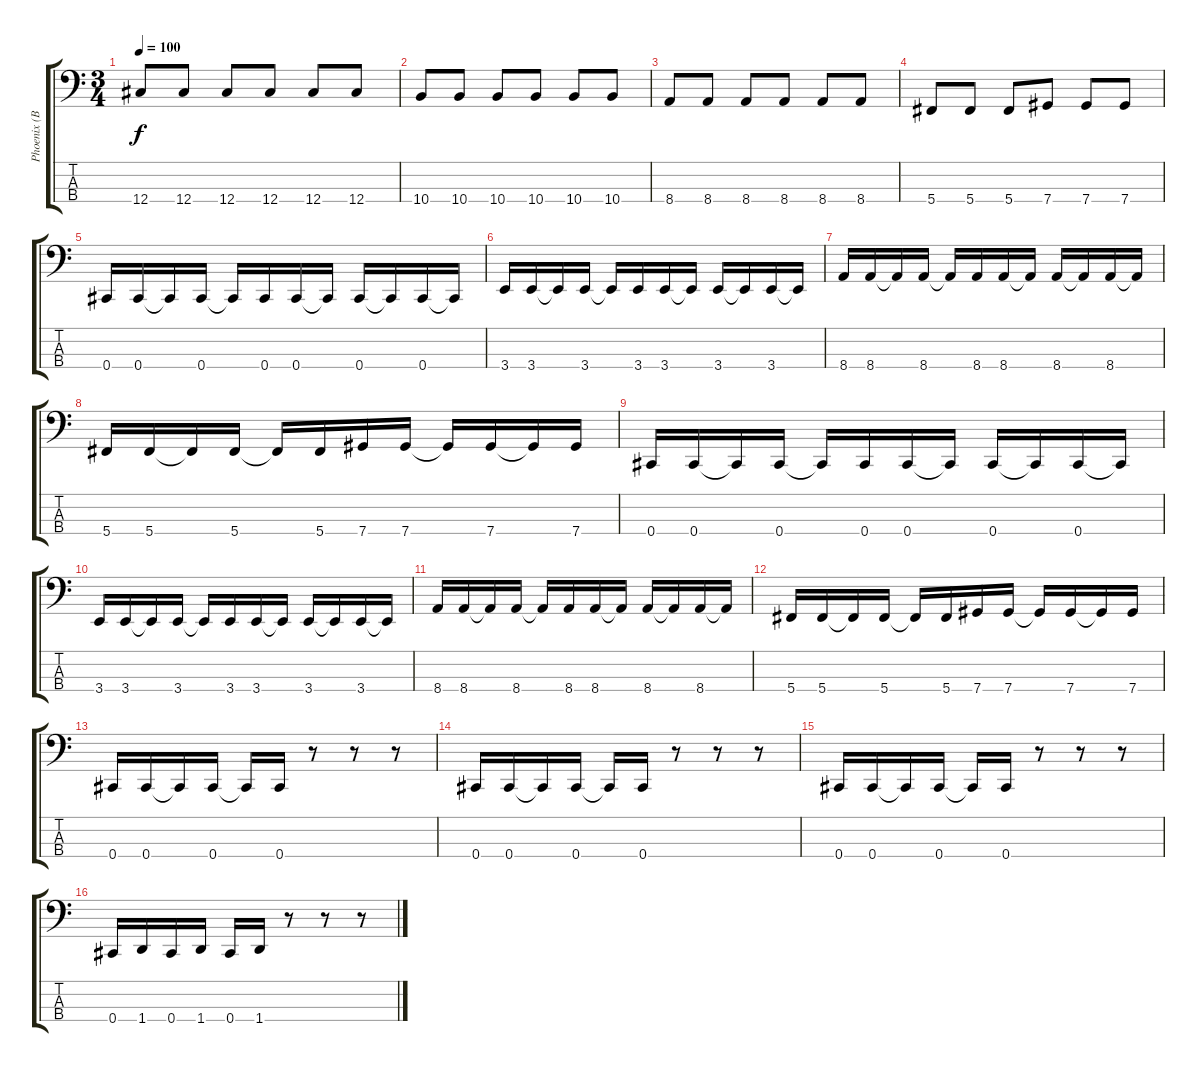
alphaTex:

\track ("Phoenix (Bass)" "Phoenix (B") {instrument electricbassfinger}
\staff {score tabs}
\tuning (Gb2 Db2 Ab1 Db1) {hide}
\ts (3 4)
\tempo 100
\clef f4
\ks c
12.4.8{dy f} 12.4.8 12.4.8 12.4.8 12.4.8 12.4.8 |
10.4.8 10.4.8 10.4.8 10.4.8 10.4.8 10.4.8 |
8.4.8 8.4.8 8.4.8 8.4.8 8.4.8 8.4.8 |
5.4.8 5.4.8 5.4.8 7.4.8 7.4.8 7.4.8 |
0.4.16 0.4.16 0.4{t}.16 0.4.16 0.4{t}.16 0.4.16 0.4.16 0.4{t}.16 0.4.16 0.4{t}.16 0.4.16 0.4{t}.16 |
3.4.16 3.4.16 3.4{t}.16 3.4.16 3.4{t}.16 3.4.16 3.4.16 3.4{t}.16 3.4.16 3.4{t}.16 3.4.16 3.4{t}.16 |
8.4.16 8.4.16 8.4{t}.16 8.4.16 8.4{t}.16 8.4.16 8.4.16 8.4{t}.16 8.4.16 8.4{t}.16 8.4.16 8.4{t}.16 |
5.4.16 5.4.16 5.4{t}.16 5.4.16 5.4{t}.16 5.4.16 7.4.16 7.4.16 7.4{t}.16 7.4.16 7.4{t}.16 7.4.16 |
0.4.16 0.4.16 0.4{t}.16 0.4.16 0.4{t}.16 0.4.16 0.4.16 0.4{t}.16 0.4.16 0.4{t}.16 0.4.16 0.4{t}.16 |
3.4.16 3.4.16 3.4{t}.16 3.4.16 3.4{t}.16 3.4.16 3.4.16 3.4{t}.16 3.4.16 3.4{t}.16 3.4.16 3.4{t}.16 |
8.4.16 8.4.16 8.4{t}.16 8.4.16 8.4{t}.16 8.4.16 8.4.16 8.4{t}.16 8.4.16 8.4{t}.16 8.4.16 8.4{t}.16 |
5.4.16 5.4.16 5.4{t}.16 5.4.16 5.4{t}.16 5.4.16 7.4.16 7.4.16 7.4{t}.16 7.4.16 7.4{t}.16 7.4.16 |
0.4.16 0.4.16 0.4{t}.16 0.4.16 0.4{t}.16 0.4.16 r.8 r.8 r.8 |
0.4.16 0.4.16 0.4{t}.16 0.4.16 0.4{t}.16 0.4.16 r.8 r.8 r.8 |
0.4.16 0.4.16 0.4{t}.16 0.4.16 0.4{t}.16 0.4.16 r.8 r.8 r.8 |
0.4.16 1.4.16 0.4.16 1.4.16 0.4.16 1.4.16 r.8 r.8 r.8
